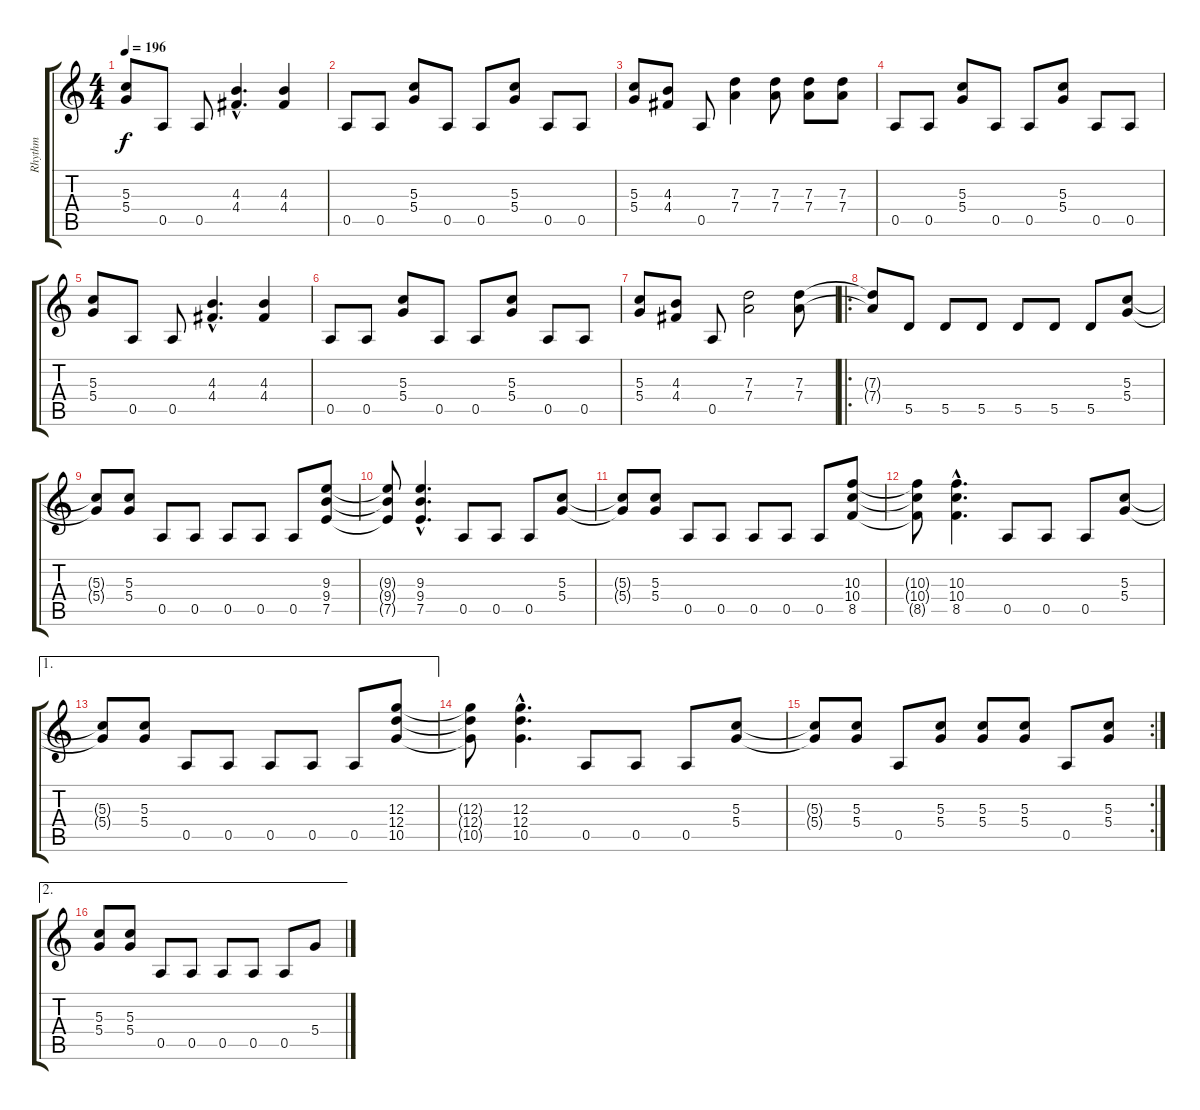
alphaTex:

\track ("Rhythm" "Rhythm") {instrument distortionguitar}
\staff {score tabs}
\tuning (E4 B3 G3 D3 A2 E2) {hide}
\ts (4 4)
\tempo 196
\clef g2
\ks c
(5.3 5.4).8{dy f} 0.5.8 0.5.8 (4.3{hac} 4.4{hac}).4{d} (4.3 4.4).4 |
0.5.8 0.5.8 (5.3 5.4).8 0.5.8 0.5.8 (5.3 5.4).8 0.5.8 0.5.8 |
(5.3 5.4).8 (4.3 4.4).8 0.5.8 (7.3 7.4).4 (7.3 7.4).8 (7.3 7.4).8 (7.3 7.4).8 |
0.5.8 0.5.8 (5.3 5.4).8 0.5.8 0.5.8 (5.3 5.4).8 0.5.8 0.5.8 |
(5.3 5.4).8 0.5.8 0.5.8 (4.3{hac} 4.4{hac}).4{d} (4.3 4.4).4 |
0.5.8 0.5.8 (5.3 5.4).8 0.5.8 0.5.8 (5.3 5.4).8 0.5.8 0.5.8 |
(5.3 5.4).8 (4.3 4.4).8 0.5.8 (7.3 7.4).2 (7.3 7.4).8 |
\ro
(7.3{t} 7.4{t}).8 5.5.8 5.5.8 5.5.8 5.5.8 5.5.8 5.5.8 (5.3 5.4).8 |
(5.3{t} 5.4{t}).8 (5.3 5.4).8 0.5.8 0.5.8 0.5.8 0.5.8 0.5.8 (9.3 9.4 7.5).8 |
(9.3{t} 9.4{t} 7.5{t}).8 (9.3{hac} 9.4{hac} 7.5{hac}).4{d} 0.5.8 0.5.8 0.5.8 (5.3 5.4).8 |
(5.3{t} 5.4{t}).8 (5.3 5.4).8 0.5.8 0.5.8 0.5.8 0.5.8 0.5.8 (10.3 10.4 8.5).8 |
(10.3{t} 10.4{t} 8.5{t}).8 (10.3{hac} 10.4{hac} 8.5{hac}).4{d} 0.5.8 0.5.8 0.5.8 (5.3 5.4).8 |
\ae 1
(5.3{t} 5.4{t}).8 (5.3 5.4).8 0.5.8 0.5.8 0.5.8 0.5.8 0.5.8 (12.3 12.4 10.5).8 |
(12.3{t} 12.4{t} 10.5{t}).8 (12.3{hac} 12.4{hac} 10.5{hac}).4{d} 0.5.8 0.5.8 0.5.8 (5.3 5.4).8 |
\rc 2
(5.3{t} 5.4{t}).8 (5.3 5.4).8 0.5.8 (5.3 5.4).8 (5.3 5.4).8 (5.3 5.4).8 0.5.8 (5.3 5.4).8 |
\ae 2
(5.3 5.4).8 (5.3 5.4).8 0.5.8 0.5.8 0.5.8 0.5.8 0.5.8 5.4.8
